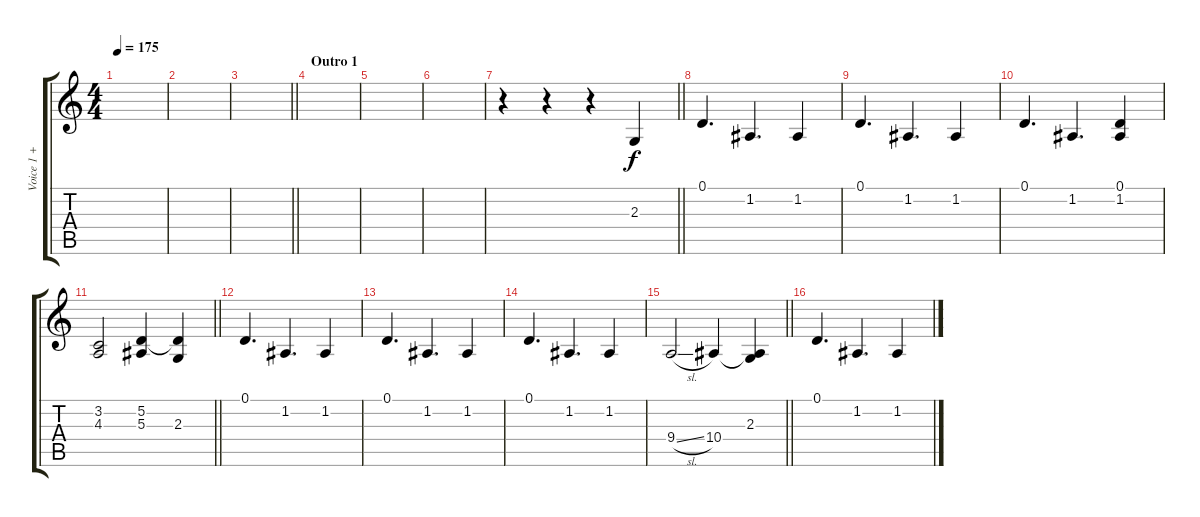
\track ("Voice 1 + 2" "Voice 1 + ") {instrument englishhorn}
\staff {score tabs}
\tuning (D4 A3 F3 C3 G2 D2) {hide}
\ts (4 4)
\tempo 175
\clef g2
\ks c
|
|
\barLineRight lightlight
|
\section ("" "Outro 1")
|
|
|
\barLineRight lightlight
r.4 r.4 r.4 2.3.4 |
\section ("" "")
0.1.4{d} 1.2.4{d} 1.2.4 |
0.1.4{d} 1.2.4{d} 1.2.4 |
0.1.4{d} 1.2.4{d} (0.1 1.2).4 |
\barLineRight lightlight
(3.2 4.3).2 (5.2 5.3).4 (5.2{t} 2.3).4 |
0.1.4{d} 1.2.4{d} 1.2.4 |
0.1.4{d} 1.2.4{d} 1.2.4 |
0.1.4{d} 1.2.4{d} 1.2.4 |
\barLineRight lightlight
9.4{sl}.2 10.4.4 (2.3 10.4{t}).4 |
\section ("" "")
0.1.4{d} 1.2.4{d} 1.2.4
